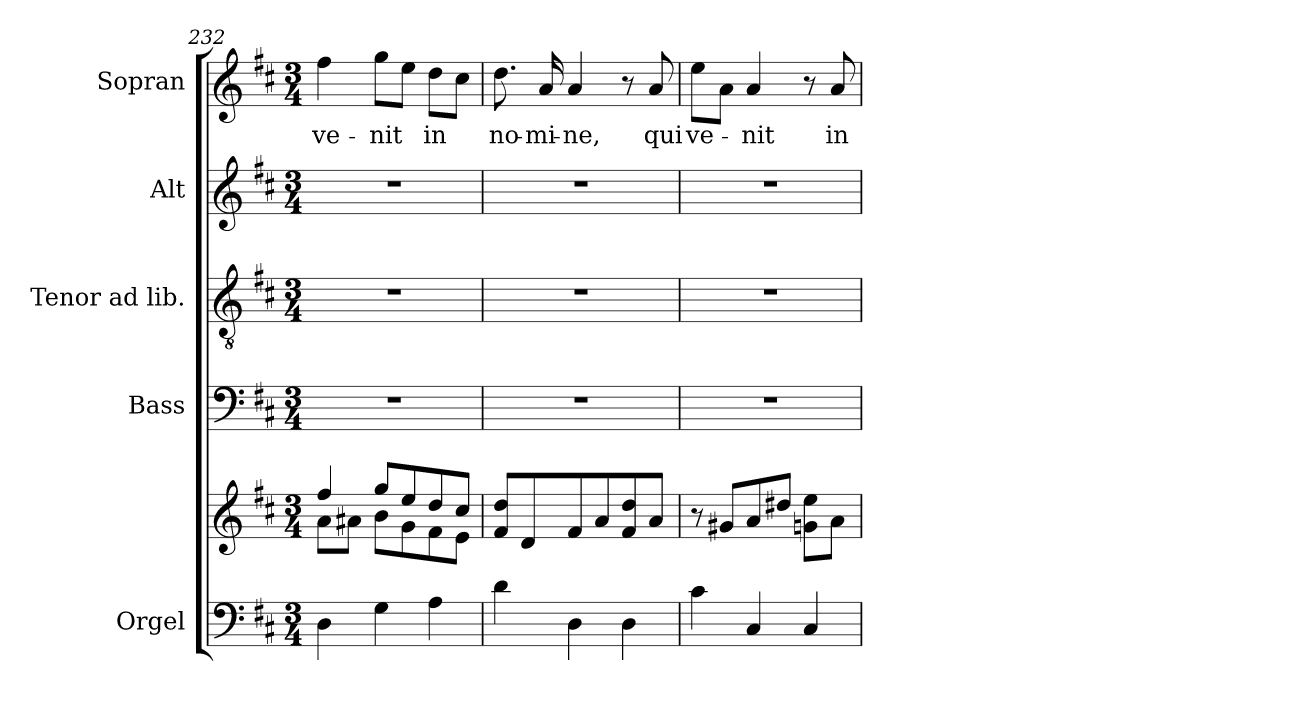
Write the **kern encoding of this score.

**kern	**kern	**kern	**kern	**kern	**kern	**text
*part5	*part5	*part4	*part3	*part2	*part1	*part1
*staff6	*staff5	*staff4	*staff3	*staff2	*staff1	*staff1
*I"Orgel	*	*I"Bass	*I"Tenor ad lib.	*I"Alt	*I"Sopran	*
*I'Org.	*	*I'B.	*I'T.	*I'A.	*I'S.	*
*clefF4	*clefG2	*clefF4	*clefGv2	*clefG2	*clefG2	*
*k[f#c#]	*k[f#c#]	*k[f#c#]	*k[f#c#]	*k[f#c#]	*k[f#c#]	*
*D:	*D:	*D:	*D:	*D:	*D:	*
*M3/4	*M3/4	*M3/4	*M3/4	*M3/4	*M3/4	*
=232	=232	=232	=232	=232	=232	=232
*	*^	*	*	*	*	*
!	!	!	!	!	!	!	!LO:LY:b
4D\	4ff#/	8a\L	2.r	2.r	2.r	4ff#\	ve-
.	.	8a#X\J	.	.	.	.	.
!	!	!	!	!	!	!	!LO:LY:b
4G\	8gg/L	8b\L	.	.	.	8gg\L	-nit
.	8ee/	8g\	.	.	.	8ee\J	.
!	!	!	!	!	!	!	!LO:LY:b
4A\	8dd/	8f#\	.	.	.	8dd\L	in
.	8cc#/J	8e\J	.	.	.	8cc#\J	.
!!LO:PB:g=z
=233	=233	=233	=233	=233	=233	=233	=233
!	!	!	!	!	!	!	!LO:LY:b
*	*v	*v	*	*	*	*	*
4d\	8f#/ 8dd/L	2.r	2.r	2.r	8.dd\	no-
.	8d/	.	.	.	.	.
!	!	!	!	!	!	!LO:LY:b
.	.	.	.	.	16a/	-mi-
!	!	!	!	!	!	!LO:LY:b
4D\	8f#/	.	.	.	4a/	-ne,
.	8a/	.	.	.	.	.
4D\	8f#/ 8dd/	.	.	.	8r	.
!	!	!	!	!	!	!LO:LY:b
.	8a/J	.	.	.	8a/	qui
=234	=234	=234	=234	=234	=234	=234
!	!	!	!	!	!	!LO:LY:b
4c#\	8r	2.r	2.r	2.r	8ee\L	ve-
.	8g#X/L	.	.	.	8a\J	.
!	!	!	!	!	!	!LO:LY:b
4C#/	8a/	.	.	.	4a/	-nit
.	8dd#X/J	.	.	.	.	.
4C#/	8gn\ 8ee\L	.	.	.	8r	.
!	!	!	!	!	!	!LO:LY:b
.	8a\J	.	.	.	8a/	in
=	=	=	=	=	=	=
*-	*-	*-	*-	*-	*-	*-
